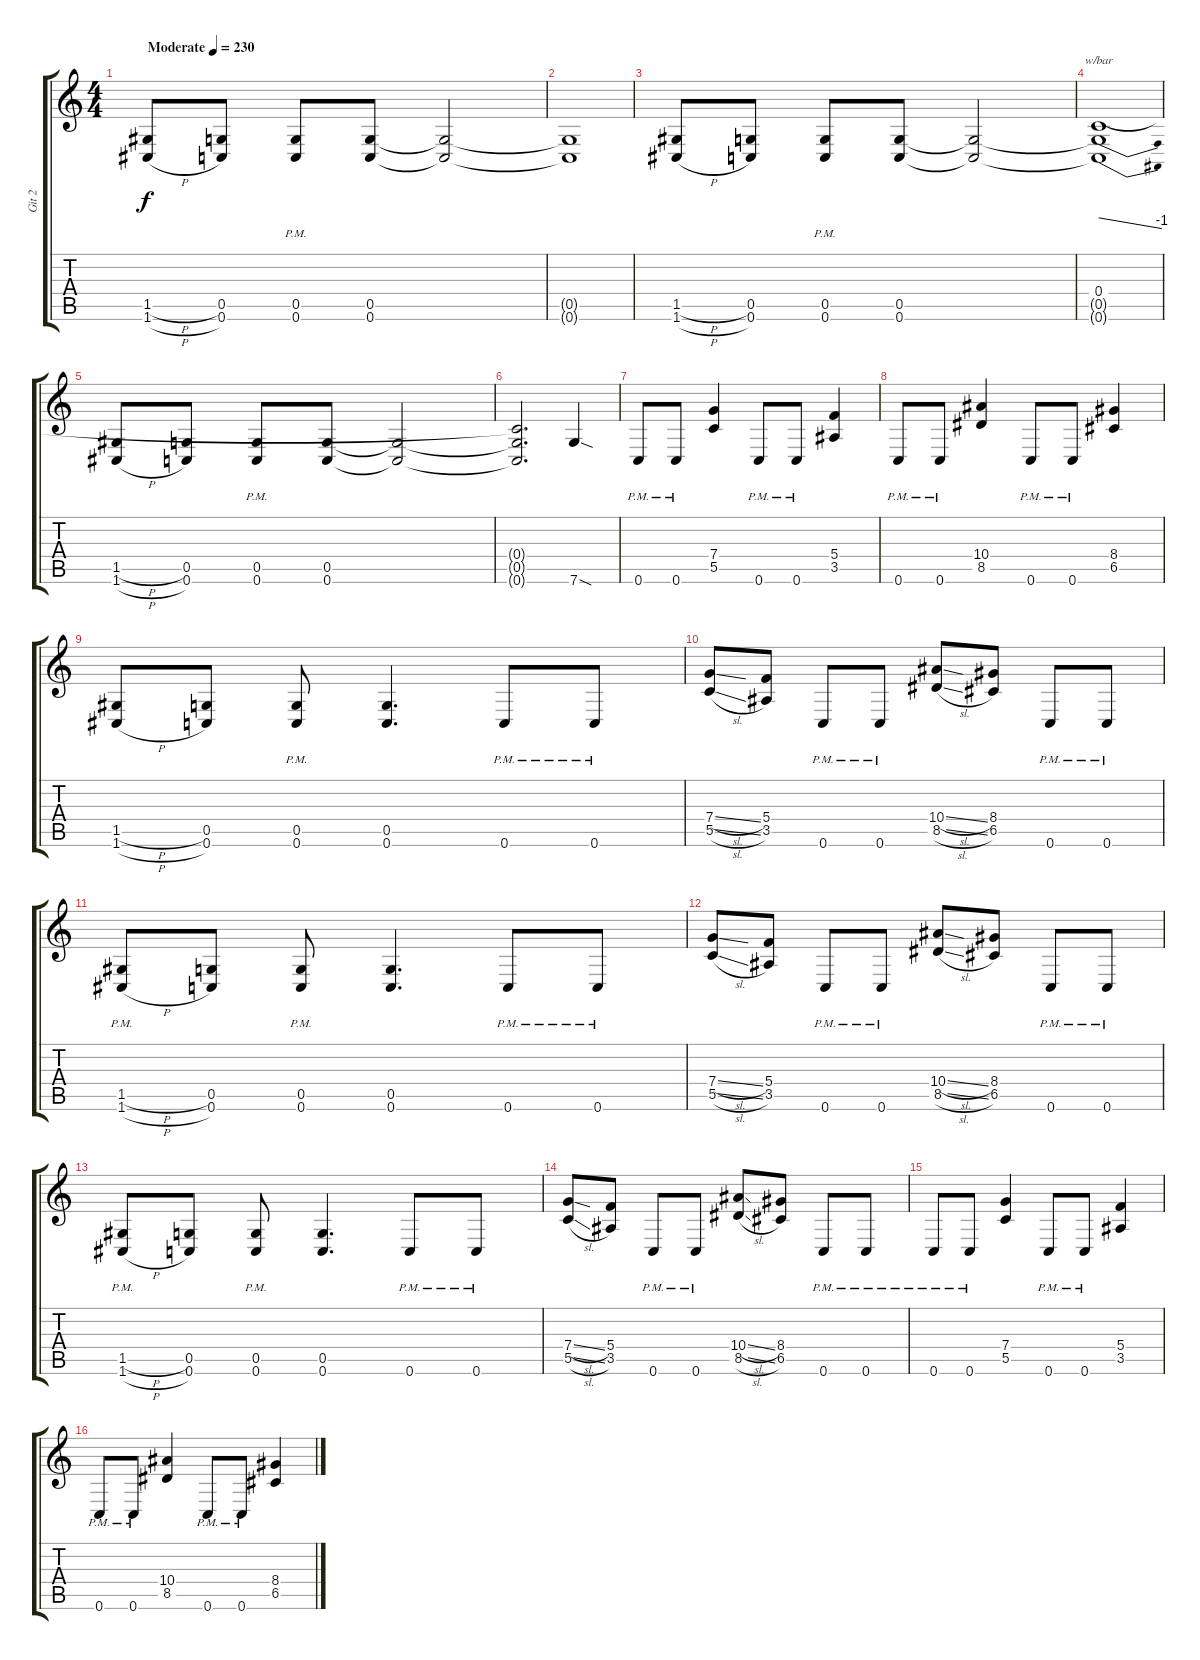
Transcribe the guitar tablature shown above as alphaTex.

\track ("Git 2" "Git 2") {instrument overdrivenguitar}
\staff {score tabs}
\tuning (D4 A3 F3 C3 G2 C2) {hide}
\ts (4 4)
\tempo (230 "Moderate")
\clef g2
\ks c
(1.5{h} 1.6{h}).8{dy f instrument overdrivenguitar} (0.5 0.6).8 (0.5{pm} 0.6{pm}).8 (0.5 0.6).8 (0.5{t} 0.6{t}).2 |
(0.5{t} 0.6{t}).1 |
(1.5{h} 1.6{h}).8 (0.5 0.6).8 (0.5{pm} 0.6{pm}).8 (0.5 0.6).8 (0.5{t} 0.6{t}).2 |
(0.4 0.5{t} 0.6{t}).1{tbe (dive default 0 0 60 -4)} |
(1.5{h} 1.6{h}).8 (0.5 0.6).8 (0.5{pm} 0.6{pm}).8 (0.5 0.6).8 (0.5{t} 0.6{t}).2 |
(0.4{t} 0.5{t} 0.6{t}).2{d} 7.6{sod}.4 |
0.6{pm}.8 0.6{pm}.8 (7.4 5.5).4 0.6{pm}.8 0.6{pm}.8 (5.4 3.5).4 |
0.6{pm}.8 0.6{pm}.8 (10.4 8.5).4 0.6{pm}.8 0.6{pm}.8 (8.4 6.5).4 |
(1.5{h} 1.6{h}).8 (0.5 0.6).8 (0.5{pm} 0.6{pm}).8 (0.5 0.6).4{d} 0.6{pm}.8 0.6{pm}.8 |
(7.4{sl} 5.5{sl}).8 (5.4 3.5).8 0.6{pm}.8 0.6{pm}.8 (10.4{sl} 8.5{sl}).8 (8.4 6.5).8 0.6{pm}.8 0.6{pm}.8 |
(1.5{h pm} 1.6{h pm}).8 (0.5 0.6).8 (0.5{pm} 0.6{pm}).8 (0.5 0.6).4{d} 0.6{pm}.8 0.6{pm}.8 |
(7.4{sl} 5.5{sl}).8 (5.4 3.5).8 0.6{pm}.8 0.6{pm}.8 (10.4{sl} 8.5{sl}).8 (8.4 6.5).8 0.6{pm}.8 0.6{pm}.8 |
(1.5{h pm} 1.6{h pm}).8 (0.5 0.6).8 (0.5{pm} 0.6{pm}).8 (0.5 0.6).4{d} 0.6{pm}.8 0.6{pm}.8 |
(7.4{sl} 5.5{sl}).8 (5.4 3.5).8 0.6{pm}.8 0.6{pm}.8 (10.4{sl} 8.5{sl}).8 (8.4 6.5).8 0.6{pm}.8 0.6{pm}.8 |
0.6{pm}.8 0.6{pm}.8 (7.4 5.5).4 0.6{pm}.8 0.6{pm}.8 (5.4 3.5).4 |
0.6{pm}.8 0.6{pm}.8 (10.4 8.5).4 0.6{pm}.8 0.6{pm}.8 (8.4 6.5).4
